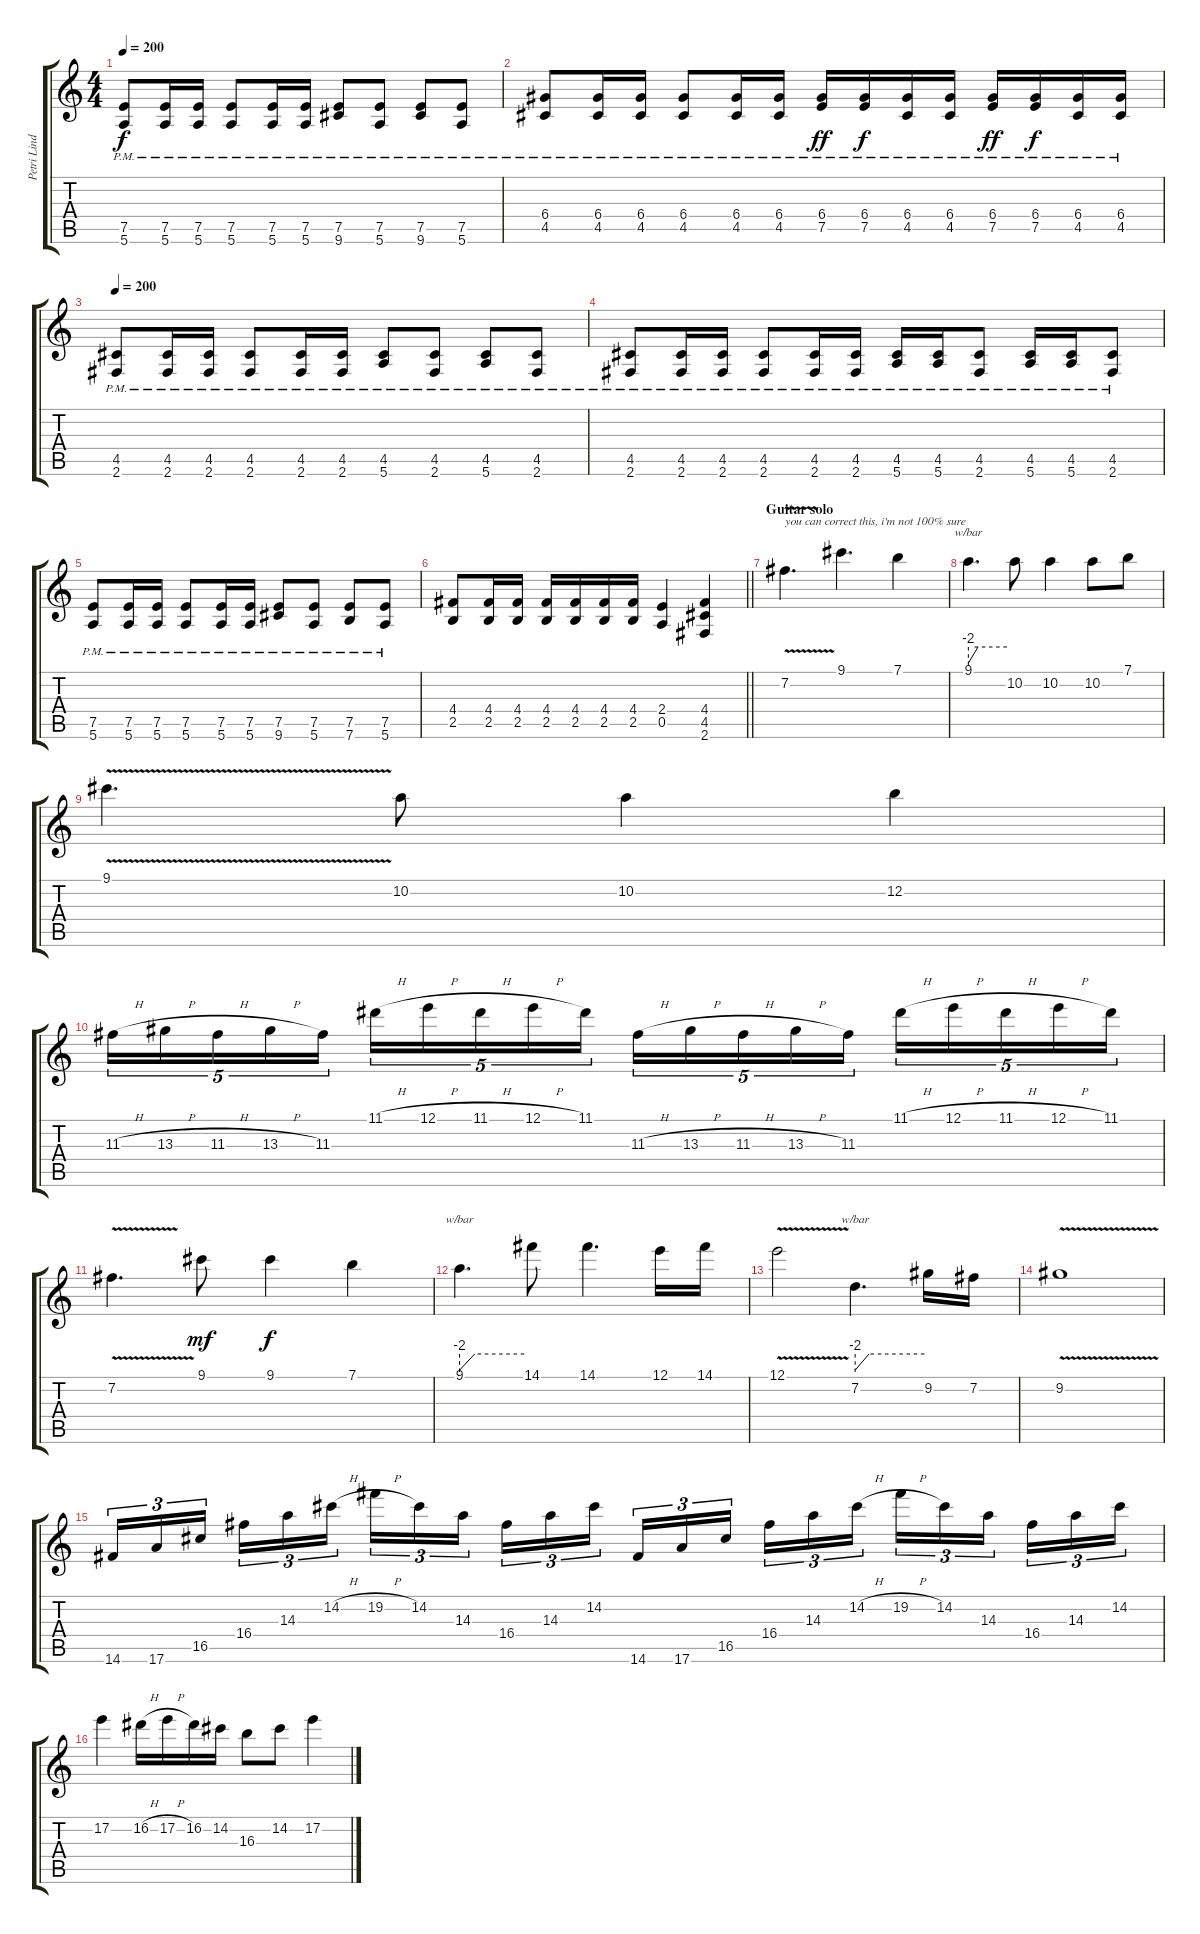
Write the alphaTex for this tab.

\track ("Petri Lindroos" "Petri Lind") {instrument distortionguitar}
\staff {score tabs}
\tuning (E4 B3 G3 D3 A2 E2) {hide}
\ts (4 4)
\tempo 200
\clef g2
\ks c
(7.5{pm} 5.6{pm}).8{dy f} (7.5{pm} 5.6{pm}).16 (7.5{pm} 5.6{pm}).16 (7.5{pm} 5.6{pm}).8 (7.5{pm} 5.6{pm}).16 (7.5{pm} 5.6{pm}).16 (7.5{pm} 9.6{pm}).8 (7.5{pm} 5.6{pm}).8 (7.5{pm} 9.6{pm}).8 (7.5{pm} 5.6{pm}).8 |
(6.4{pm} 4.5{pm}).8 (6.4{pm} 4.5{pm}).16 (6.4{pm} 4.5{pm}).16 (6.4{pm} 4.5{pm}).8 (6.4{pm} 4.5{pm}).16 (6.4{pm} 4.5{pm}).16 (6.4{pm} 7.5{pm}).16{dy ff} (6.4{pm} 7.5{pm}).16{dy f} (6.4{pm} 4.5{pm}).16 (6.4{pm} 4.5{pm}).16 (6.4{pm} 7.5{pm}).16{dy ff} (6.4{pm} 7.5{pm}).16{dy f} (6.4{pm} 4.5{pm}).16 (6.4{pm} 4.5{pm}).16 |
\tempo 200
(4.5{pm} 2.6{pm}).8{volume 16 instrument distortionguitar} (4.5{pm} 2.6{pm}).16 (4.5{pm} 2.6{pm}).16 (4.5{pm} 2.6{pm}).8 (4.5{pm} 2.6{pm}).16 (4.5{pm} 2.6{pm}).16 (4.5{pm} 5.6{pm}).8 (4.5{pm} 2.6{pm}).8 (4.5{pm} 5.6{pm}).8 (4.5{pm} 2.6{pm}).8 |
(4.5{pm} 2.6{pm}).8 (4.5{pm} 2.6{pm}).16 (4.5{pm} 2.6{pm}).16 (4.5{pm} 2.6{pm}).8 (4.5{pm} 2.6{pm}).16 (4.5{pm} 2.6{pm}).16 (4.5{pm} 5.6{pm}).16 (4.5{pm} 5.6{pm}).16 (4.5{pm} 2.6{pm}).8 (4.5{pm} 5.6{pm}).16 (4.5{pm} 5.6{pm}).16 (4.5{pm} 2.6{pm}).8 |
(7.5{pm} 5.6{pm}).8 (7.5{pm} 5.6{pm}).16 (7.5{pm} 5.6{pm}).16 (7.5{pm} 5.6{pm}).8 (7.5{pm} 5.6{pm}).16 (7.5{pm} 5.6{pm}).16 (7.5{pm} 9.6{pm}).8 (7.5{pm} 5.6{pm}).8 (7.5{pm} 7.6{pm}).8 (7.5{pm} 5.6{pm}).8 |
\barLineRight lightlight
(4.4 2.5).8 (4.4 2.5).16 (4.4 2.5).16 (4.4 2.5).16 (4.4 2.5).16 (4.4 2.5).16 (4.4 2.5).16 (2.4 0.5).4 (4.4 4.5 2.6).4 |
\section ("" "Guitar solo")
7.2{v}.4{d txt "you can correct this, i'm not 100% sure"} 9.1.4{d} 7.1.4 |
9.1.4{d tbe (custom default 0 -8 15 0 60 0)} 10.2.8 10.2.4 10.2.8 7.1.8 |
9.1{v}.4{d} 10.2.8 10.2.4 12.2.4 |
11.3{h}.16{tu (5 4)} 13.3{h}.16{tu (5 4)} 11.3{h}.16{tu (5 4)} 13.3{h}.16{tu (5 4)} 11.3.16{tu (5 4)} 11.1{h}.16{tu (5 4)} 12.1{h}.16{tu (5 4)} 11.1{h}.16{tu (5 4)} 12.1{h}.16{tu (5 4)} 11.1.16{tu (5 4)} 11.3{h}.16{tu (5 4)} 13.3{h}.16{tu (5 4)} 11.3{h}.16{tu (5 4)} 13.3{h}.16{tu (5 4)} 11.3.16{tu (5 4)} 11.1{h}.16{tu (5 4)} 12.1{h}.16{tu (5 4)} 11.1{h}.16{tu (5 4)} 12.1{h}.16{tu (5 4)} 11.1.16{tu (5 4)} |
7.2{v}.4{d} 9.1.8{dy mf} 9.1.4{dy f} 7.1.4 |
9.1.4{d tbe (custom default 0 -8 14 0 60 0)} 14.1.8 14.1.4{d} 12.1.16 14.1.16 |
12.1{v}.2 7.2.4{d tbe (custom default 0 -8 12 0 60 0)} 9.2.16 7.2.16 |
9.2{v}.1 |
14.6.16{tu (3 2)} 17.6.16{tu (3 2)} 16.5.16{tu (3 2) beam splitsecondary} 16.4.16{tu (3 2)} 14.3.16{tu (3 2)} 14.2{h}.16{tu (3 2)} 19.2{h}.16{tu (3 2)} 14.2.16{tu (3 2)} 14.3.16{tu (3 2) beam splitsecondary} 16.4.16{tu (3 2)} 14.3.16{tu (3 2)} 14.2.16{tu (3 2)} 14.6.16{tu (3 2)} 17.6.16{tu (3 2)} 16.5.16{tu (3 2) beam splitsecondary} 16.4.16{tu (3 2)} 14.3.16{tu (3 2)} 14.2{h}.16{tu (3 2)} 19.2{h}.16{tu (3 2)} 14.2.16{tu (3 2)} 14.3.16{tu (3 2) beam splitsecondary} 16.4.16{tu (3 2)} 14.3.16{tu (3 2)} 14.2.16{tu (3 2)} |
17.2.4 16.2{h}.16 17.2{h}.16 16.2.16 14.2.16 16.3.8 14.2.8 17.2.4
